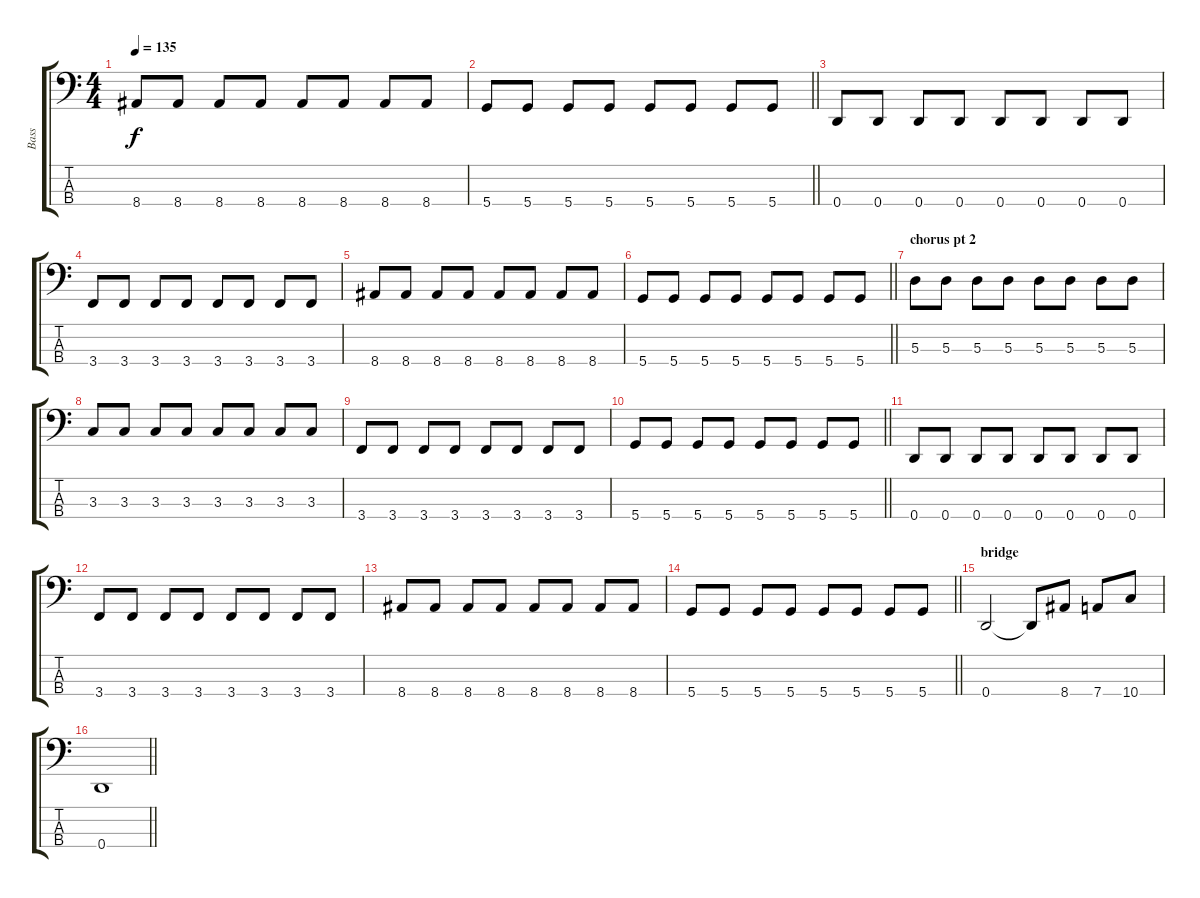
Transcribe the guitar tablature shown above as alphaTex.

\track ("Bass" "Bass") {instrument electricbassfinger}
\staff {score tabs}
\tuning (G2 D2 A1 D1) {hide}
\ts (4 4)
\tempo 135
\clef f4
\ks c
8.4.8{dy f} 8.4.8 8.4.8 8.4.8 8.4.8 8.4.8 8.4.8 8.4.8 |
\barLineRight lightlight
5.4.8 5.4.8 5.4.8 5.4.8 5.4.8 5.4.8 5.4.8 5.4.8 |
\section ("" "")
0.4.8 0.4.8 0.4.8 0.4.8 0.4.8 0.4.8 0.4.8 0.4.8 |
3.4.8 3.4.8 3.4.8 3.4.8 3.4.8 3.4.8 3.4.8 3.4.8 |
8.4.8 8.4.8 8.4.8 8.4.8 8.4.8 8.4.8 8.4.8 8.4.8 |
\barLineRight lightlight
5.4.8 5.4.8 5.4.8 5.4.8 5.4.8 5.4.8 5.4.8 5.4.8 |
\section ("" "chorus pt 2")
5.3.8 5.3.8 5.3.8 5.3.8 5.3.8 5.3.8 5.3.8 5.3.8 |
3.3.8 3.3.8 3.3.8 3.3.8 3.3.8 3.3.8 3.3.8 3.3.8 |
3.4.8 3.4.8 3.4.8 3.4.8 3.4.8 3.4.8 3.4.8 3.4.8 |
\barLineRight lightlight
5.4.8 5.4.8 5.4.8 5.4.8 5.4.8 5.4.8 5.4.8 5.4.8 |
\section ("" "")
0.4.8 0.4.8 0.4.8 0.4.8 0.4.8 0.4.8 0.4.8 0.4.8 |
3.4.8 3.4.8 3.4.8 3.4.8 3.4.8 3.4.8 3.4.8 3.4.8 |
8.4.8 8.4.8 8.4.8 8.4.8 8.4.8 8.4.8 8.4.8 8.4.8 |
\barLineRight lightlight
5.4.8 5.4.8 5.4.8 5.4.8 5.4.8 5.4.8 5.4.8 5.4.8 |
\section ("" "bridge")
0.4.2 0.4{t}.8 8.4.8 7.4.8 10.4.8 |
\barLineRight lightlight
0.4.1
